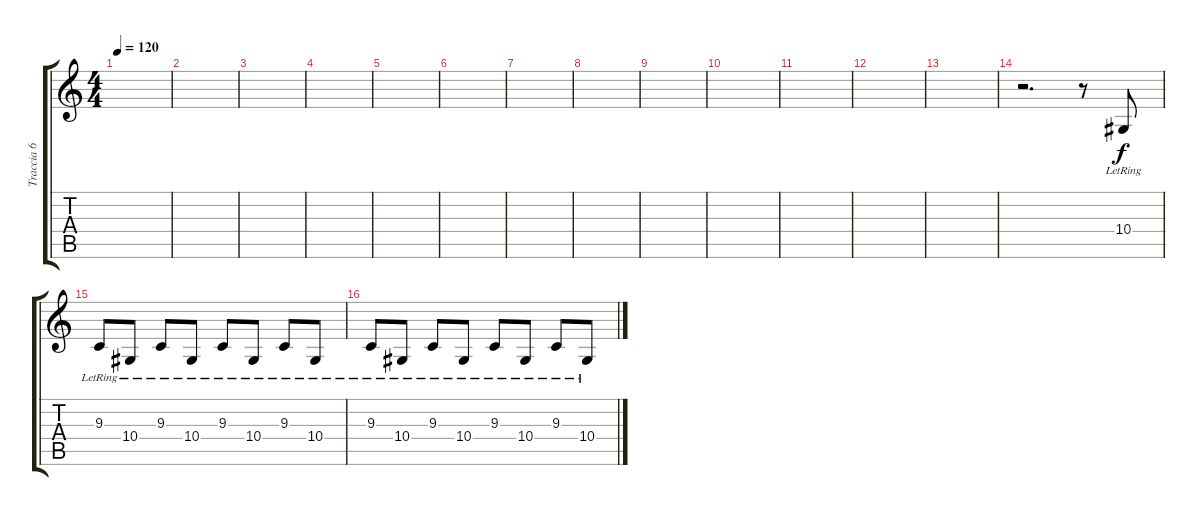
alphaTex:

\track ("Traccia 6" "Traccia 6") {instrument acousticgrandpiano}
\staff {score tabs}
\tuning (C4 G3 Eb3 Bb2 F2 C2) {hide}
\ts (4 4)
\tempo 120
\clef g2
\ks c
|
|
|
|
|
|
|
|
|
|
|
|
|
r.2{d} r.8 10.4{lr}.8 |
9.3{lr}.8 10.4{lr}.8 9.3{lr}.8 10.4{lr}.8 9.3{lr}.8 10.4{lr}.8 9.3{lr}.8 10.4{lr}.8 |
9.3{lr}.8 10.4{lr}.8 9.3{lr}.8 10.4{lr}.8 9.3{lr}.8 10.4{lr}.8 9.3{lr}.8 10.4{lr}.8
